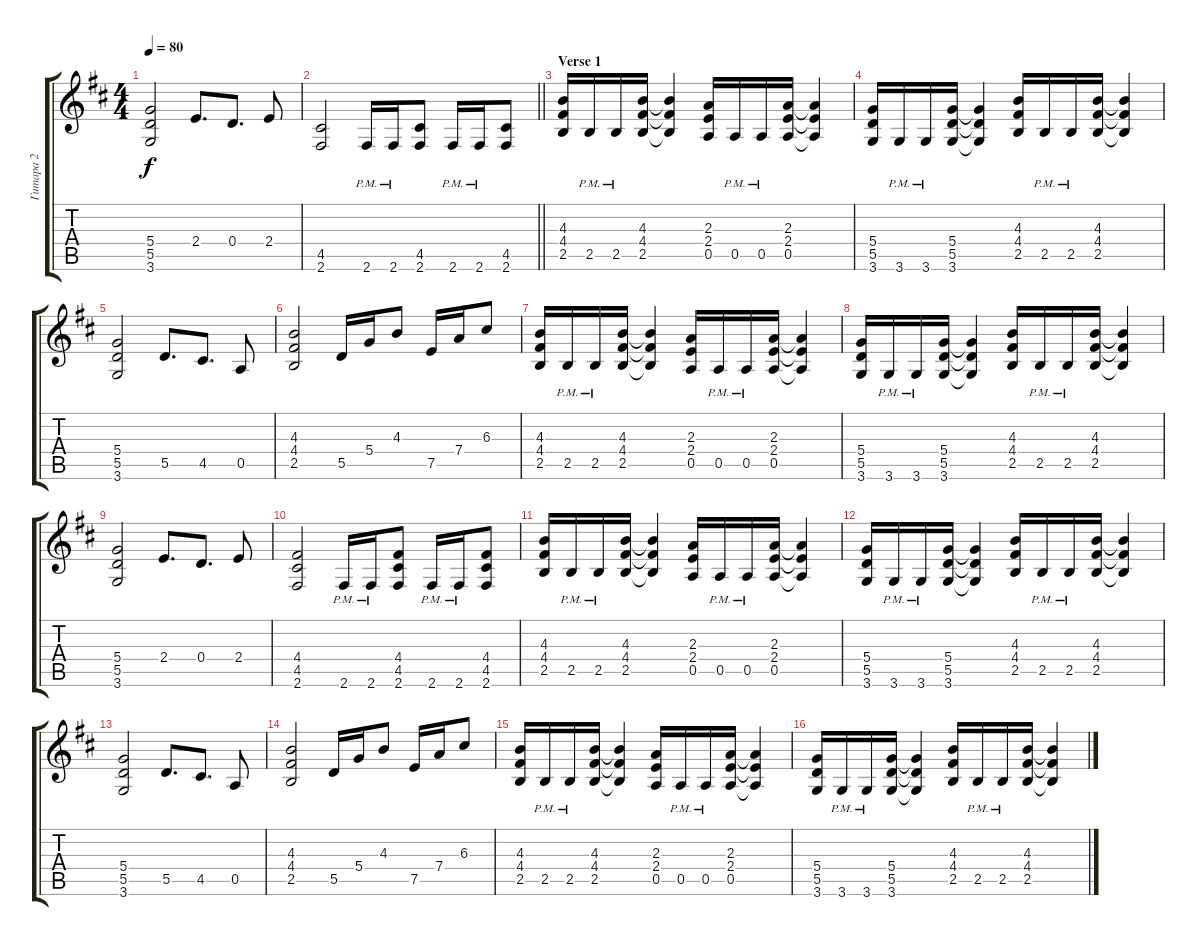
\track ("Гитара 2" "Гитара 2") {instrument distortionguitar}
\staff {score tabs}
\tuning (E4 B3 G3 D3 A2 E2) {hide}
\ts (4 4)
\tempo 80
\clef g2
\ks bminor
(5.4 5.5 3.6).2{dy f} 2.4.8{d} 0.4.8{d} 2.4.8 |
\barLineRight lightlight
(4.5 2.6).2 2.6{pm}.16 2.6{pm}.16 (4.5 2.6).8 2.6{pm}.16 2.6{pm}.16 (4.5 2.6).8 |
\section ("" "Verse 1")
(4.3 4.4 2.5).16 2.5{pm}.16 2.5{pm}.16 (4.3 4.4 2.5).16 (4.3{t} 4.4{t} 2.5{t}).4 (2.3 2.4 0.5).16 0.5{pm}.16 0.5{pm}.16 (2.3 2.4 0.5).16 (2.3{t} 2.4{t} 0.5{t}).4 |
(5.4 5.5 3.6).16 3.6{pm}.16 3.6{pm}.16 (5.4 5.5 3.6).16 (5.4{t} 5.5{t} 3.6{t}).4 (4.3 4.4 2.5).16 2.5{pm}.16 2.5{pm}.16 (4.3 4.4 2.5).16 (4.3{t} 4.4{t} 2.5{t}).4 |
(5.4 5.5 3.6).2 5.5.8{d} 4.5.8{d} 0.5.8 |
(4.3 4.4 2.5).2 5.5.16 5.4.16 4.3.8 7.5.16 7.4.16 6.3.8 |
(4.3 4.4 2.5).16 2.5{pm}.16 2.5{pm}.16 (4.3 4.4 2.5).16 (4.3{t} 4.4{t} 2.5{t}).4 (2.3 2.4 0.5).16 0.5{pm}.16 0.5{pm}.16 (2.3 2.4 0.5).16 (2.3{t} 2.4{t} 0.5{t}).4 |
(5.4 5.5 3.6).16 3.6{pm}.16 3.6{pm}.16 (5.4 5.5 3.6).16 (5.4{t} 5.5{t} 3.6{t}).4 (4.3 4.4 2.5).16 2.5{pm}.16 2.5{pm}.16 (4.3 4.4 2.5).16 (4.3{t} 4.4{t} 2.5{t}).4 |
(5.4 5.5 3.6).2 2.4.8{d} 0.4.8{d} 2.4.8 |
(4.4 4.5 2.6).2 2.6{pm}.16 2.6{pm}.16 (4.4 4.5 2.6).8 2.6{pm}.16 2.6{pm}.16 (4.4 4.5 2.6).8 |
(4.3 4.4 2.5).16 2.5{pm}.16 2.5{pm}.16 (4.3 4.4 2.5).16 (4.3{t} 4.4{t} 2.5{t}).4 (2.3 2.4 0.5).16 0.5{pm}.16 0.5{pm}.16 (2.3 2.4 0.5).16 (2.3{t} 2.4{t} 0.5{t}).4 |
(5.4 5.5 3.6).16 3.6{pm}.16 3.6{pm}.16 (5.4 5.5 3.6).16 (5.4{t} 5.5{t} 3.6{t}).4 (4.3 4.4 2.5).16 2.5{pm}.16 2.5{pm}.16 (4.3 4.4 2.5).16 (4.3{t} 4.4{t} 2.5{t}).4 |
(5.4 5.5 3.6).2 5.5.8{d} 4.5.8{d} 0.5.8 |
(4.3 4.4 2.5).2 5.5.16 5.4.16 4.3.8 7.5.16 7.4.16 6.3.8 |
(4.3 4.4 2.5).16 2.5{pm}.16 2.5{pm}.16 (4.3 4.4 2.5).16 (4.3{t} 4.4{t} 2.5{t}).4 (2.3 2.4 0.5).16 0.5{pm}.16 0.5{pm}.16 (2.3 2.4 0.5).16 (2.3{t} 2.4{t} 0.5{t}).4 |
(5.4 5.5 3.6).16 3.6{pm}.16 3.6{pm}.16 (5.4 5.5 3.6).16 (5.4{t} 5.5{t} 3.6{t}).4 (4.3 4.4 2.5).16 2.5{pm}.16 2.5{pm}.16 (4.3 4.4 2.5).16 (4.3{t} 4.4{t} 2.5{t}).4
